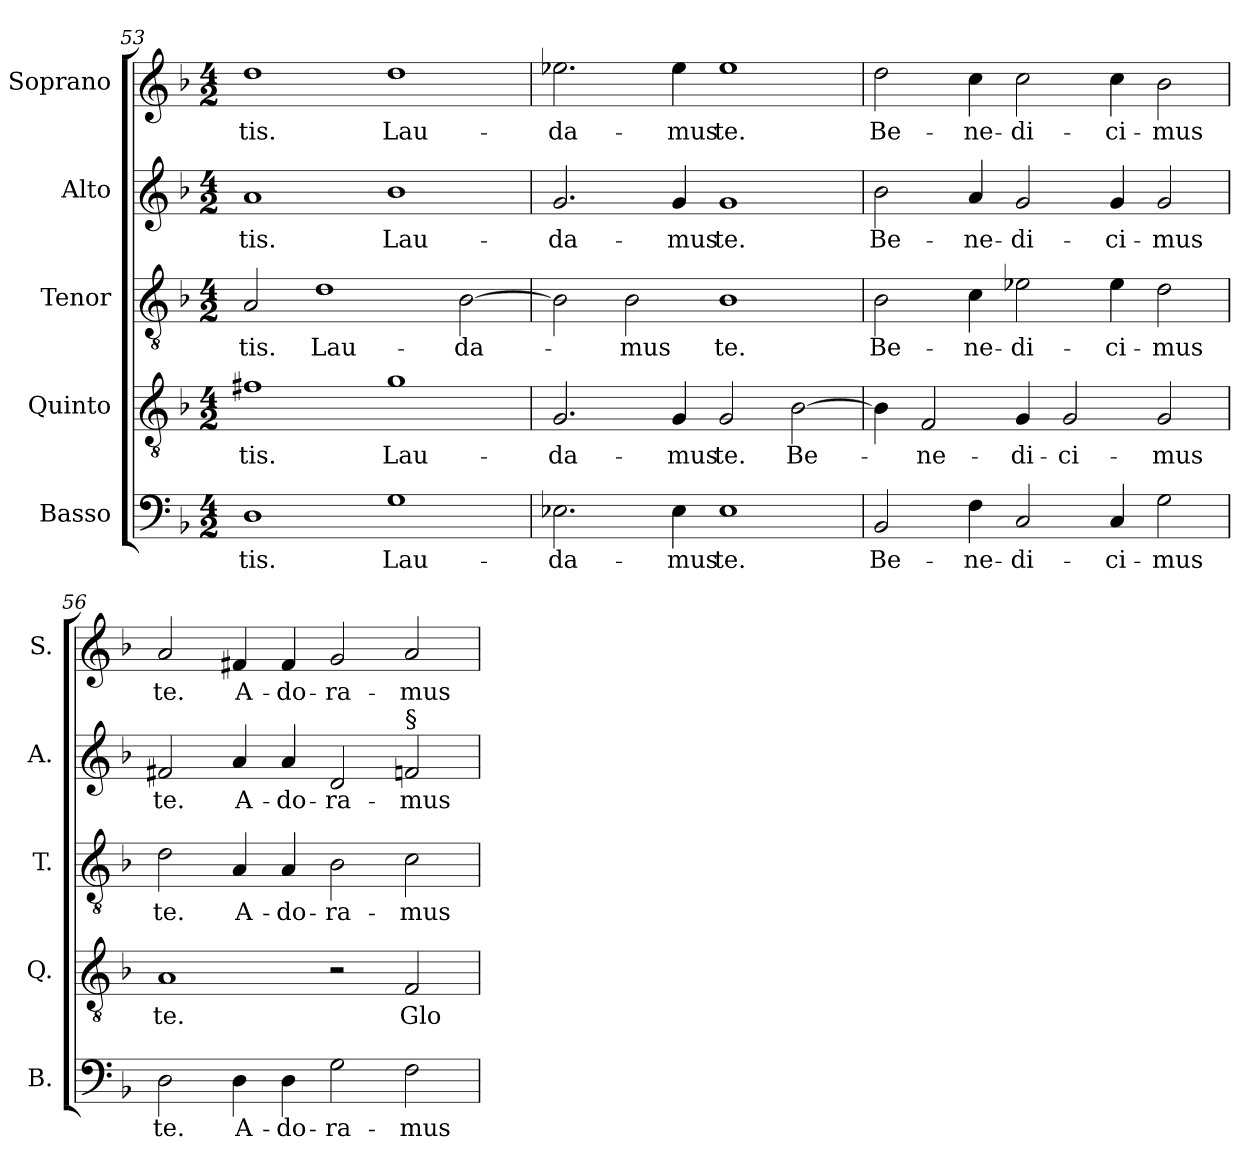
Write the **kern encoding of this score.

**kern	**text	**kern	**text	**kern	**text	**kern	**text	**kern	**text
*part5	*part5	*part4	*part4	*part3	*part3	*part2	*part2	*part1	*part1
*staff5	*staff5	*staff4	*staff4	*staff3	*staff3	*staff2	*staff2	*staff1	*staff1
*I"Basso	*	*I"Quinto	*	*I"Tenor	*	*I"Alto	*	*I"Soprano	*
*I'B.	*	*I'Q.	*	*I'T.	*	*I'A.	*	*I'S.	*
*clefF4	*	*clefGv2	*	*clefGv2	*	*clefG2	*	*clefG2	*
*	*	*ITrd7c12	*	*ITrd7c12	*	*	*	*	*
*k[b-]	*	*k[b-]	*	*k[b-]	*	*k[b-]	*	*k[b-]	*
*F:	*	*F:	*	*F:	*	*F:	*	*F:	*
*M4/2	*	*M4/2	*	*M4/2	*	*M4/2	*	*M4/2	*
=53	=53	=53	=53	=53	=53	=53	=53	=53	=53
!	!LO:LY:b:color=#000000	!	!	!	!	!	!	!	!
!	!	!	!LO:LY:b:color=#000000	!	!	!	!	!	!
!	!	!	!	!	!LO:LY:b:color=#000000	!	!	!	!
!	!	!	!	!	!	!	!LO:LY:b:color=#000000	!	!
!	!	!	!	!	!	!	!	!	!LO:LY:b:color=#000000
1Di	-tis.	1F#Xi	-tis.	2AAi/	-tis.	1ai	-tis.	1ddi	-tis.
!	!	!	!	!	!LO:LY:b:color=#000000	!	!	!	!
.	.	.	.	1Di	Lau-	.	.	.	.
!	!LO:LY:b:color=#000000	!	!	!	!	!	!	!	!
!	!	!	!LO:LY:b:color=#000000	!	!	!	!	!	!
!	!	!	!	!	!	!	!LO:LY:b:color=#000000	!	!
!	!	!	!	!	!	!	!	!	!LO:LY:b:color=#000000
1Gi	Lau-	1Gi	Lau-	.	.	1b-i	Lau-	1ddi	Lau-
!	!	!	!	!	!LO:LY:b:color=#000000	!	!	!	!
.	.	.	.	[2BB-i\	-da-	.	.	.	.
=54	=54	=54	=54	=54	=54	=54	=54	=54	=54
!	!LO:LY:b:color=#000000	!	!	!	!	!	!	!	!
!	!	!	!LO:LY:b:color=#000000	!	!	!	!	!	!
!	!	!	!	!	!	!	!LO:LY:b:color=#000000	!	!
!	!	!	!	!	!	!	!	!	!LO:LY:b:color=#000000
2.E-Xi\	-da-	2.GGi/	-da-	2BB-i\]	.	2.gi/	-da-	2.ee-Xi\	-da-
!	!	!	!	!	!LO:LY:b:color=#000000	!	!	!	!
.	.	.	.	2BB-i\	-mus	.	.	.	.
!	!LO:LY:b:color=#000000	!	!	!	!	!	!	!	!
!	!	!	!LO:LY:b:color=#000000	!	!	!	!	!	!
!	!	!	!	!	!	!	!LO:LY:b:color=#000000	!	!
!	!	!	!	!	!	!	!	!	!LO:LY:b:color=#000000
4E-i\	-mus	4GGi/	-mus	.	.	4gi/	-mus	4ee-i\	-mus
!	!LO:LY:b:color=#000000	!	!	!	!	!	!	!	!
!	!	!	!LO:LY:b:color=#000000	!	!	!	!	!	!
!	!	!	!	!	!LO:LY:b:color=#000000	!	!	!	!
!	!	!	!	!	!	!	!LO:LY:b:color=#000000	!	!
!	!	!	!	!	!	!	!	!	!LO:LY:b:color=#000000
1E-i	te.	2GGi/	te.	1BB-i	te.	1gi	te.	1ee-i	te.
!	!	!	!LO:LY:b:color=#000000	!	!	!	!	!	!
.	.	[2BB-i\	Be-	.	.	.	.	.	.
!!LO:LB:g=z
=55	=55	=55	=55	=55	=55	=55	=55	=55	=55
!	!LO:LY:b:color=#000000	!	!	!	!	!	!	!	!
!	!	!	!	!	!LO:LY:b:color=#000000	!	!	!	!
!	!	!	!	!	!	!	!LO:LY:b:color=#000000	!	!
!	!	!	!	!	!	!	!	!	!LO:LY:b:color=#000000
2BB-i/	Be-	4BB-i\]	.	2BB-i\	Be-	2b-i\	Be-	2ddi\	Be-
!	!	!	!LO:LY:b:color=#000000	!	!	!	!	!	!
.	.	2FFi/	-ne-	.	.	.	.	.	.
!	!LO:LY:b:color=#000000	!	!	!	!	!	!	!	!
!	!	!	!	!	!LO:LY:b:color=#000000	!	!	!	!
!	!	!	!	!	!	!	!LO:LY:b:color=#000000	!	!
!	!	!	!	!	!	!	!	!	!LO:LY:b:color=#000000
4Fi\	-ne-	.	.	4Ci\	-ne-	4ai/	-ne-	4cci\	-ne-
!	!LO:LY:b:color=#000000	!	!	!	!	!	!	!	!
!	!	!	!LO:LY:b:color=#000000	!	!	!	!	!	!
!	!	!	!	!	!LO:LY:b:color=#000000	!	!	!	!
!	!	!	!	!	!	!	!LO:LY:b:color=#000000	!	!
!	!	!	!	!	!	!	!	!	!LO:LY:b:color=#000000
2Ci/	-di-	4GGi/	-di-	2E-Xi\	-di-	2gi/	-di-	2cci\	-di-
!	!	!	!LO:LY:b:color=#000000	!	!	!	!	!	!
.	.	2GGi/	-ci-	.	.	.	.	.	.
!	!LO:LY:b:color=#000000	!	!	!	!	!	!	!	!
!	!	!	!	!	!LO:LY:b:color=#000000	!	!	!	!
!	!	!	!	!	!	!	!LO:LY:b:color=#000000	!	!
!	!	!	!	!	!	!	!	!	!LO:LY:b:color=#000000
4Ci/	-ci-	.	.	4E-i\	-ci-	4gi/	-ci-	4cci\	-ci-
!	!LO:LY:b:color=#000000	!	!	!	!	!	!	!	!
!	!	!	!LO:LY:b:color=#000000	!	!	!	!	!	!
!	!	!	!	!	!LO:LY:b:color=#000000	!	!	!	!
!	!	!	!	!	!	!	!LO:LY:b:color=#000000	!	!
!	!	!	!	!	!	!	!	!	!LO:LY:b:color=#000000
2Gi\	-mus	2GGi/	-mus	2Di\	-mus	2gi/	-mus	2b-i\	-mus
=56	=56	=56	=56	=56	=56	=56	=56	=56	=56
!	!LO:LY:b:color=#000000	!	!	!	!	!	!	!	!
!	!	!	!LO:LY:b:color=#000000	!	!	!	!	!	!
!	!	!	!	!	!LO:LY:b:color=#000000	!	!	!	!
!	!	!	!	!	!	!	!LO:LY:b:color=#000000	!	!
!	!	!	!	!	!	!	!	!	!LO:LY:b:color=#000000
2Di\	te.	1AAi	te.	2Di\	te.	2f#Xi/	te.	2ai/	te.
!	!LO:LY:b:color=#000000	!	!	!	!	!	!	!	!
!	!	!	!	!	!LO:LY:b:color=#000000	!	!	!	!
!	!	!	!	!	!	!	!LO:LY:b:color=#000000	!	!
!	!	!	!	!	!	!	!	!	!LO:LY:b:color=#000000
4Di\	A-	.	.	4AAi/	A-	4ai/	A-	4f#Xi/	A-
!	!LO:LY:b:color=#000000	!	!	!	!	!	!	!	!
!	!	!	!	!	!LO:LY:b:color=#000000	!	!	!	!
!	!	!	!	!	!	!	!LO:LY:b:color=#000000	!	!
!	!	!	!	!	!	!	!	!	!LO:LY:b:color=#000000
4Di\	-do-	.	.	4AAi/	-do-	4ai/	-do-	4f#i/	-do-
!	!LO:LY:b:color=#000000	!	!	!	!	!	!	!	!
!	!	!	!	!	!LO:LY:b:color=#000000	!	!	!	!
!	!	!	!	!	!	!	!LO:LY:b:color=#000000	!	!
!	!	!	!	!	!	!	!	!	!LO:LY:b:color=#000000
2Gi\	-ra-	2r	.	2BB-i\	-ra-	2di/	-ra-	2gi/	-ra-
!	!LO:LY:b:color=#000000	!	!	!	!	!	!	!	!
!	!	!	!LO:LY:b:color=#000000	!	!	!	!	!	!
!	!	!	!	!	!LO:LY:b:color=#000000	!	!	!	!
!	!	!	!	!	!	!	!LO:LY:b:color=#000000	!	!
!	!	!	!	!	!	!LO:TX:a:t=§	!	!	!
!	!	!	!	!	!	!	!	!	!LO:LY:b:color=#000000
2Fi\	-mus	2FFi/	Glo-	2Ci\	-mus	2fi/	-mus	2ai/	-mus
=	=	=	=	=	=	=	=	=	=
*-	*-	*-	*-	*-	*-	*-	*-	*-	*-
